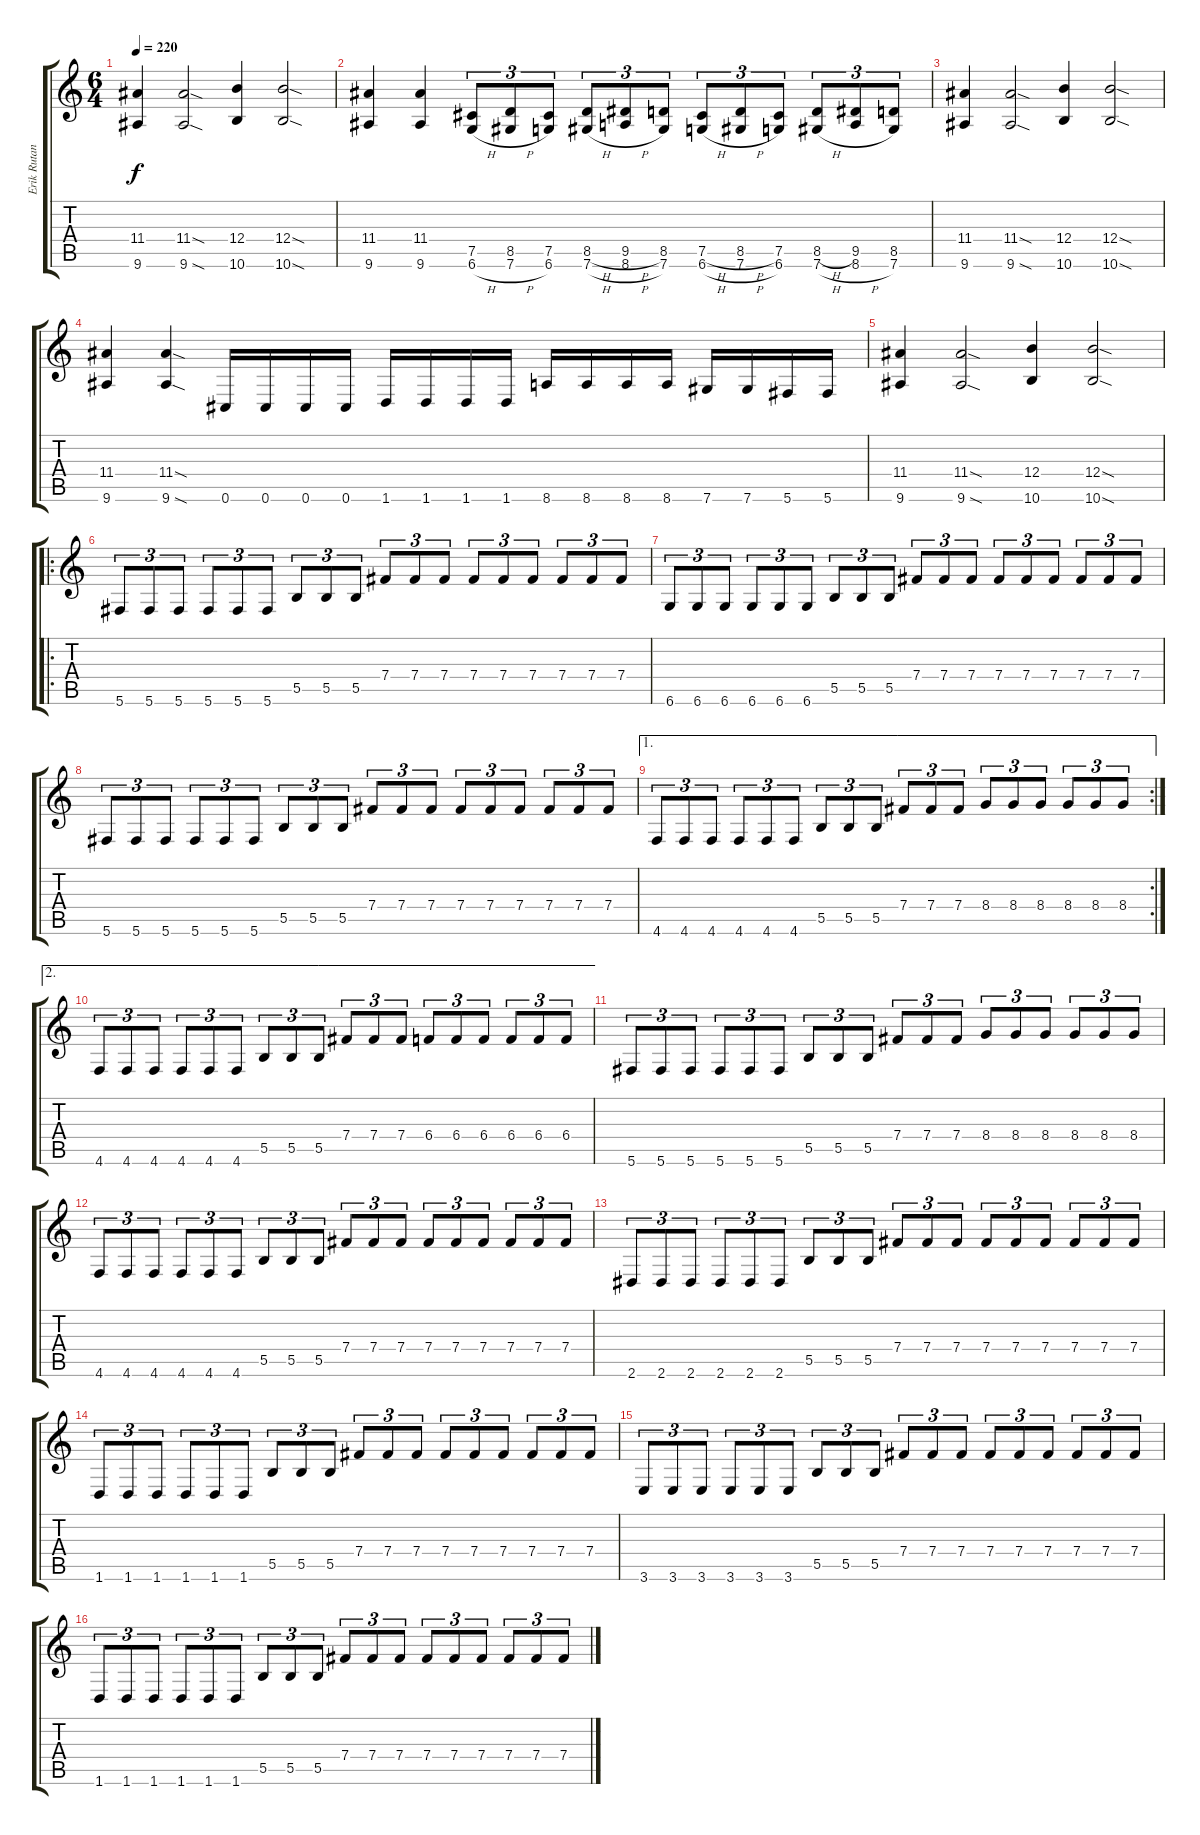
\track ("Erik Rutan" "Erik Rutan") {instrument distortionguitar}
\staff {score tabs}
\tuning (Db4 Ab3 E3 B2 Gb2 Db2) {hide}
\ts (6 4)
\tempo 220
\clef g2
\ks c
(11.4 9.6).4{dy f} (11.4{sod} 9.6{sod}).2 (12.4 10.6).4 (12.4{sod} 10.6{sod}).2 |
(11.4 9.6).4 (11.4 9.6).4 (7.5 6.6{h}).8{tu (3 2)} (8.5 7.6{h}).8{tu (3 2)} (7.5 6.6).8{tu (3 2)} (8.5{h} 7.6{h}).8{tu (3 2)} (9.5{h} 8.6{h}).8{tu (3 2)} (8.5 7.6).8{tu (3 2)} (7.5{h} 6.6{h}).8{tu (3 2)} (8.5{h} 7.6{h}).8{tu (3 2)} (7.5 6.6).8{tu (3 2)} (8.5{h} 7.6{h}).8{tu (3 2)} (9.5 8.6{h}).8{tu (3 2)} (8.5 7.6).8{tu (3 2)} |
(11.4 9.6).4 (11.4{sod} 9.6{sod}).2 (12.4 10.6).4 (12.4{sod} 10.6{sod}).2 |
(11.4 9.6).4 (11.4{sod} 9.6{sod}).4 0.6.16 0.6.16 0.6.16 0.6.16 1.6.16 1.6.16 1.6.16 1.6.16 8.6.16 8.6.16 8.6.16 8.6.16 7.6.16 7.6.16 5.6.16 5.6.16 |
(11.4 9.6).4 (11.4{sod} 9.6{sod}).2 (12.4 10.6).4 (12.4{sod} 10.6{sod}).2 |
\ro
5.6.8{tu (3 2)} 5.6.8{tu (3 2)} 5.6.8{tu (3 2)} 5.6.8{tu (3 2)} 5.6.8{tu (3 2)} 5.6.8{tu (3 2)} 5.5.8{tu (3 2)} 5.5.8{tu (3 2)} 5.5.8{tu (3 2)} 7.4.8{tu (3 2)} 7.4.8{tu (3 2)} 7.4.8{tu (3 2)} 7.4.8{tu (3 2)} 7.4.8{tu (3 2)} 7.4.8{tu (3 2)} 7.4.8{tu (3 2)} 7.4.8{tu (3 2)} 7.4.8{tu (3 2)} |
6.6.8{tu (3 2)} 6.6.8{tu (3 2)} 6.6.8{tu (3 2)} 6.6.8{tu (3 2)} 6.6.8{tu (3 2)} 6.6.8{tu (3 2)} 5.5.8{tu (3 2)} 5.5.8{tu (3 2)} 5.5.8{tu (3 2)} 7.4.8{tu (3 2)} 7.4.8{tu (3 2)} 7.4.8{tu (3 2)} 7.4.8{tu (3 2)} 7.4.8{tu (3 2)} 7.4.8{tu (3 2)} 7.4.8{tu (3 2)} 7.4.8{tu (3 2)} 7.4.8{tu (3 2)} |
5.6.8{tu (3 2)} 5.6.8{tu (3 2)} 5.6.8{tu (3 2)} 5.6.8{tu (3 2)} 5.6.8{tu (3 2)} 5.6.8{tu (3 2)} 5.5.8{tu (3 2)} 5.5.8{tu (3 2)} 5.5.8{tu (3 2)} 7.4.8{tu (3 2)} 7.4.8{tu (3 2)} 7.4.8{tu (3 2)} 7.4.8{tu (3 2)} 7.4.8{tu (3 2)} 7.4.8{tu (3 2)} 7.4.8{tu (3 2)} 7.4.8{tu (3 2)} 7.4.8{tu (3 2)} |
\ae 1
\rc 2
4.6.8{tu (3 2)} 4.6.8{tu (3 2)} 4.6.8{tu (3 2)} 4.6.8{tu (3 2)} 4.6.8{tu (3 2)} 4.6.8{tu (3 2)} 5.5.8{tu (3 2)} 5.5.8{tu (3 2)} 5.5.8{tu (3 2)} 7.4.8{tu (3 2)} 7.4.8{tu (3 2)} 7.4.8{tu (3 2)} 8.4.8{tu (3 2)} 8.4.8{tu (3 2)} 8.4.8{tu (3 2)} 8.4.8{tu (3 2)} 8.4.8{tu (3 2)} 8.4.8{tu (3 2)} |
\ae 2
4.6.8{tu (3 2)} 4.6.8{tu (3 2)} 4.6.8{tu (3 2)} 4.6.8{tu (3 2)} 4.6.8{tu (3 2)} 4.6.8{tu (3 2)} 5.5.8{tu (3 2)} 5.5.8{tu (3 2)} 5.5.8{tu (3 2)} 7.4.8{tu (3 2)} 7.4.8{tu (3 2)} 7.4.8{tu (3 2)} 6.4.8{tu (3 2)} 6.4.8{tu (3 2)} 6.4.8{tu (3 2)} 6.4.8{tu (3 2)} 6.4.8{tu (3 2)} 6.4.8{tu (3 2)} |
5.6.8{tu (3 2)} 5.6.8{tu (3 2)} 5.6.8{tu (3 2)} 5.6.8{tu (3 2)} 5.6.8{tu (3 2)} 5.6.8{tu (3 2)} 5.5.8{tu (3 2)} 5.5.8{tu (3 2)} 5.5.8{tu (3 2)} 7.4.8{tu (3 2)} 7.4.8{tu (3 2)} 7.4.8{tu (3 2)} 8.4.8{tu (3 2)} 8.4.8{tu (3 2)} 8.4.8{tu (3 2)} 8.4.8{tu (3 2)} 8.4.8{tu (3 2)} 8.4.8{tu (3 2)} |
4.6.8{tu (3 2)} 4.6.8{tu (3 2)} 4.6.8{tu (3 2)} 4.6.8{tu (3 2)} 4.6.8{tu (3 2)} 4.6.8{tu (3 2)} 5.5.8{tu (3 2)} 5.5.8{tu (3 2)} 5.5.8{tu (3 2)} 7.4.8{tu (3 2)} 7.4.8{tu (3 2)} 7.4.8{tu (3 2)} 7.4.8{tu (3 2)} 7.4.8{tu (3 2)} 7.4.8{tu (3 2)} 7.4.8{tu (3 2)} 7.4.8{tu (3 2)} 7.4.8{tu (3 2)} |
2.6.8{tu (3 2)} 2.6.8{tu (3 2)} 2.6.8{tu (3 2)} 2.6.8{tu (3 2)} 2.6.8{tu (3 2)} 2.6.8{tu (3 2)} 5.5.8{tu (3 2)} 5.5.8{tu (3 2)} 5.5.8{tu (3 2)} 7.4.8{tu (3 2)} 7.4.8{tu (3 2)} 7.4.8{tu (3 2)} 7.4.8{tu (3 2)} 7.4.8{tu (3 2)} 7.4.8{tu (3 2)} 7.4.8{tu (3 2)} 7.4.8{tu (3 2)} 7.4.8{tu (3 2)} |
1.6.8{tu (3 2)} 1.6.8{tu (3 2)} 1.6.8{tu (3 2)} 1.6.8{tu (3 2)} 1.6.8{tu (3 2)} 1.6.8{tu (3 2)} 5.5.8{tu (3 2)} 5.5.8{tu (3 2)} 5.5.8{tu (3 2)} 7.4.8{tu (3 2)} 7.4.8{tu (3 2)} 7.4.8{tu (3 2)} 7.4.8{tu (3 2)} 7.4.8{tu (3 2)} 7.4.8{tu (3 2)} 7.4.8{tu (3 2)} 7.4.8{tu (3 2)} 7.4.8{tu (3 2)} |
3.6.8{tu (3 2)} 3.6.8{tu (3 2)} 3.6.8{tu (3 2)} 3.6.8{tu (3 2)} 3.6.8{tu (3 2)} 3.6.8{tu (3 2)} 5.5.8{tu (3 2)} 5.5.8{tu (3 2)} 5.5.8{tu (3 2)} 7.4.8{tu (3 2)} 7.4.8{tu (3 2)} 7.4.8{tu (3 2)} 7.4.8{tu (3 2)} 7.4.8{tu (3 2)} 7.4.8{tu (3 2)} 7.4.8{tu (3 2)} 7.4.8{tu (3 2)} 7.4.8{tu (3 2)} |
1.6.8{tu (3 2)} 1.6.8{tu (3 2)} 1.6.8{tu (3 2)} 1.6.8{tu (3 2)} 1.6.8{tu (3 2)} 1.6.8{tu (3 2)} 5.5.8{tu (3 2)} 5.5.8{tu (3 2)} 5.5.8{tu (3 2)} 7.4.8{tu (3 2)} 7.4.8{tu (3 2)} 7.4.8{tu (3 2)} 7.4.8{tu (3 2)} 7.4.8{tu (3 2)} 7.4.8{tu (3 2)} 7.4.8{tu (3 2)} 7.4.8{tu (3 2)} 7.4.8{tu (3 2)}
